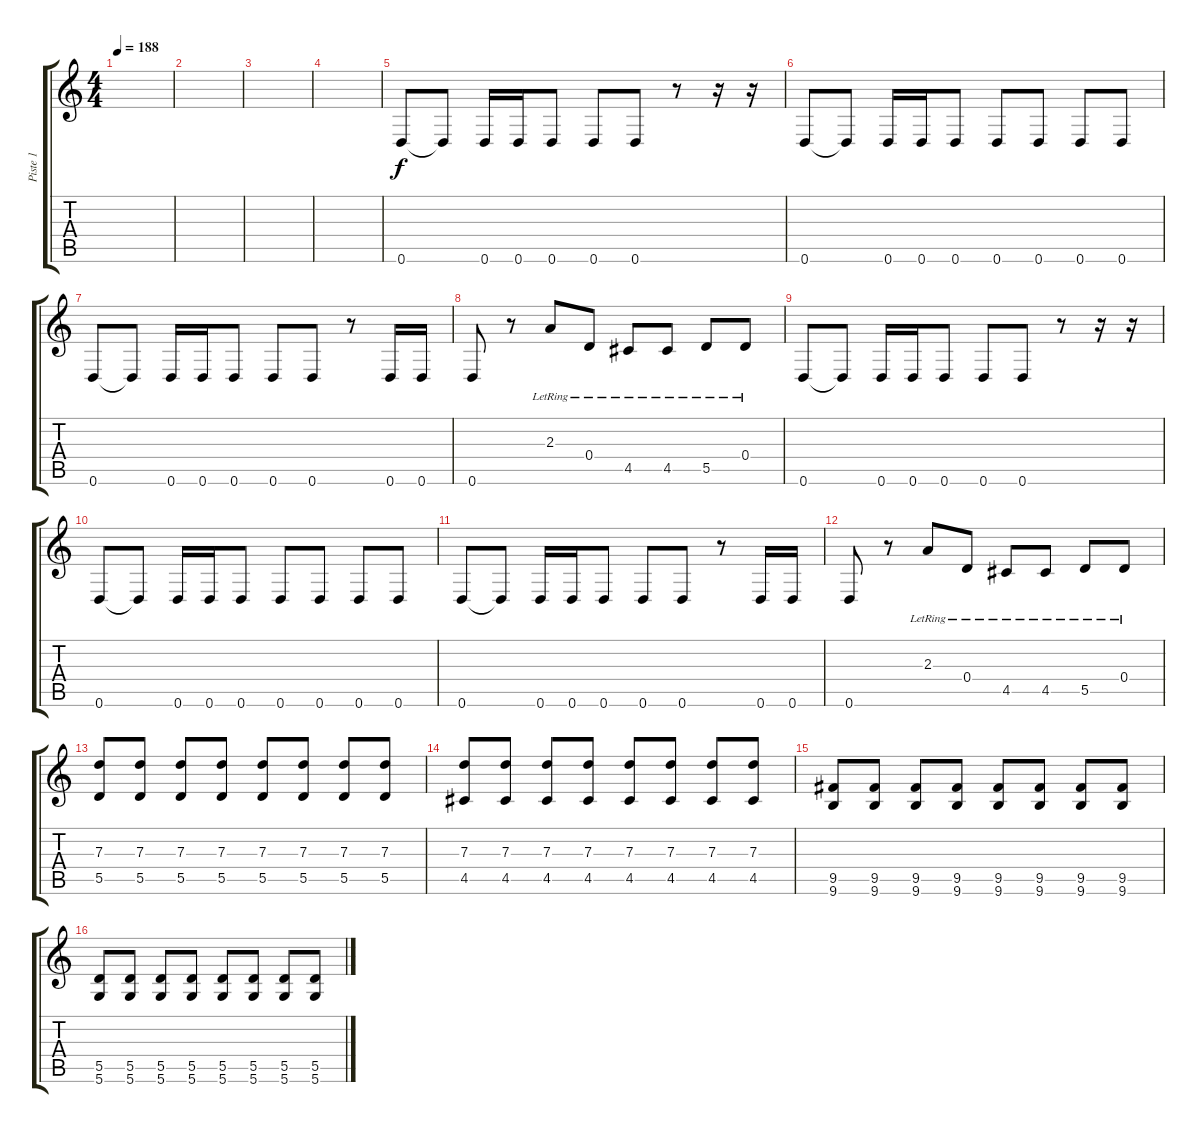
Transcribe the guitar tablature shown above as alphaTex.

\track ("Piste 1" "Piste 1") {instrument distortionguitar}
\staff {score tabs}
\tuning (E4 B3 G3 D3 A2 D2) {hide}
\ts (4 4)
\tempo 188
\clef g2
\ks c
|
|
|
|
0.6.8{instrument distortionguitar} 0.6{t}.8 0.6.16 0.6.16 0.6.8 0.6.8 0.6.8 r.8 r.16 r.16 |
0.6.8{instrument distortionguitar} 0.6{t}.8 0.6.16 0.6.16 0.6.8 0.6.8 0.6.8 0.6.8 0.6.8 |
0.6.8 0.6{t}.8 0.6.16 0.6.16 0.6.8 0.6.8 0.6.8 r.8 0.6.16 0.6.16 |
0.6.8 r.8 2.3{lr}.8 0.4{lr}.8 4.5{lr}.8 4.5{lr}.8 5.5{lr}.8 0.4{lr}.8 |
0.6.8{instrument distortionguitar} 0.6{t}.8 0.6.16 0.6.16 0.6.8 0.6.8 0.6.8 r.8 r.16 r.16 |
0.6.8{instrument distortionguitar} 0.6{t}.8 0.6.16 0.6.16 0.6.8 0.6.8 0.6.8 0.6.8 0.6.8 |
0.6.8 0.6{t}.8 0.6.16 0.6.16 0.6.8 0.6.8 0.6.8 r.8 0.6.16 0.6.16 |
0.6.8 r.8 2.3{lr}.8 0.4{lr}.8 4.5{lr}.8 4.5{lr}.8 5.5{lr}.8 0.4{lr}.8 |
(7.3 5.5).8 (7.3 5.5).8 (7.3 5.5).8 (7.3 5.5).8 (7.3 5.5).8 (7.3 5.5).8 (7.3 5.5).8 (7.3 5.5).8 |
(7.3 4.5).8 (7.3 4.5).8 (7.3 4.5).8 (7.3 4.5).8 (7.3 4.5).8 (7.3 4.5).8 (7.3 4.5).8 (7.3 4.5).8 |
(9.5 9.6).8 (9.5 9.6).8 (9.5 9.6).8 (9.5 9.6).8 (9.5 9.6).8 (9.5 9.6).8 (9.5 9.6).8 (9.5 9.6).8 |
(5.5 5.6).8 (5.5 5.6).8 (5.5 5.6).8 (5.5 5.6).8 (5.5 5.6).8 (5.5 5.6).8 (5.5 5.6).8 (5.5 5.6).8
